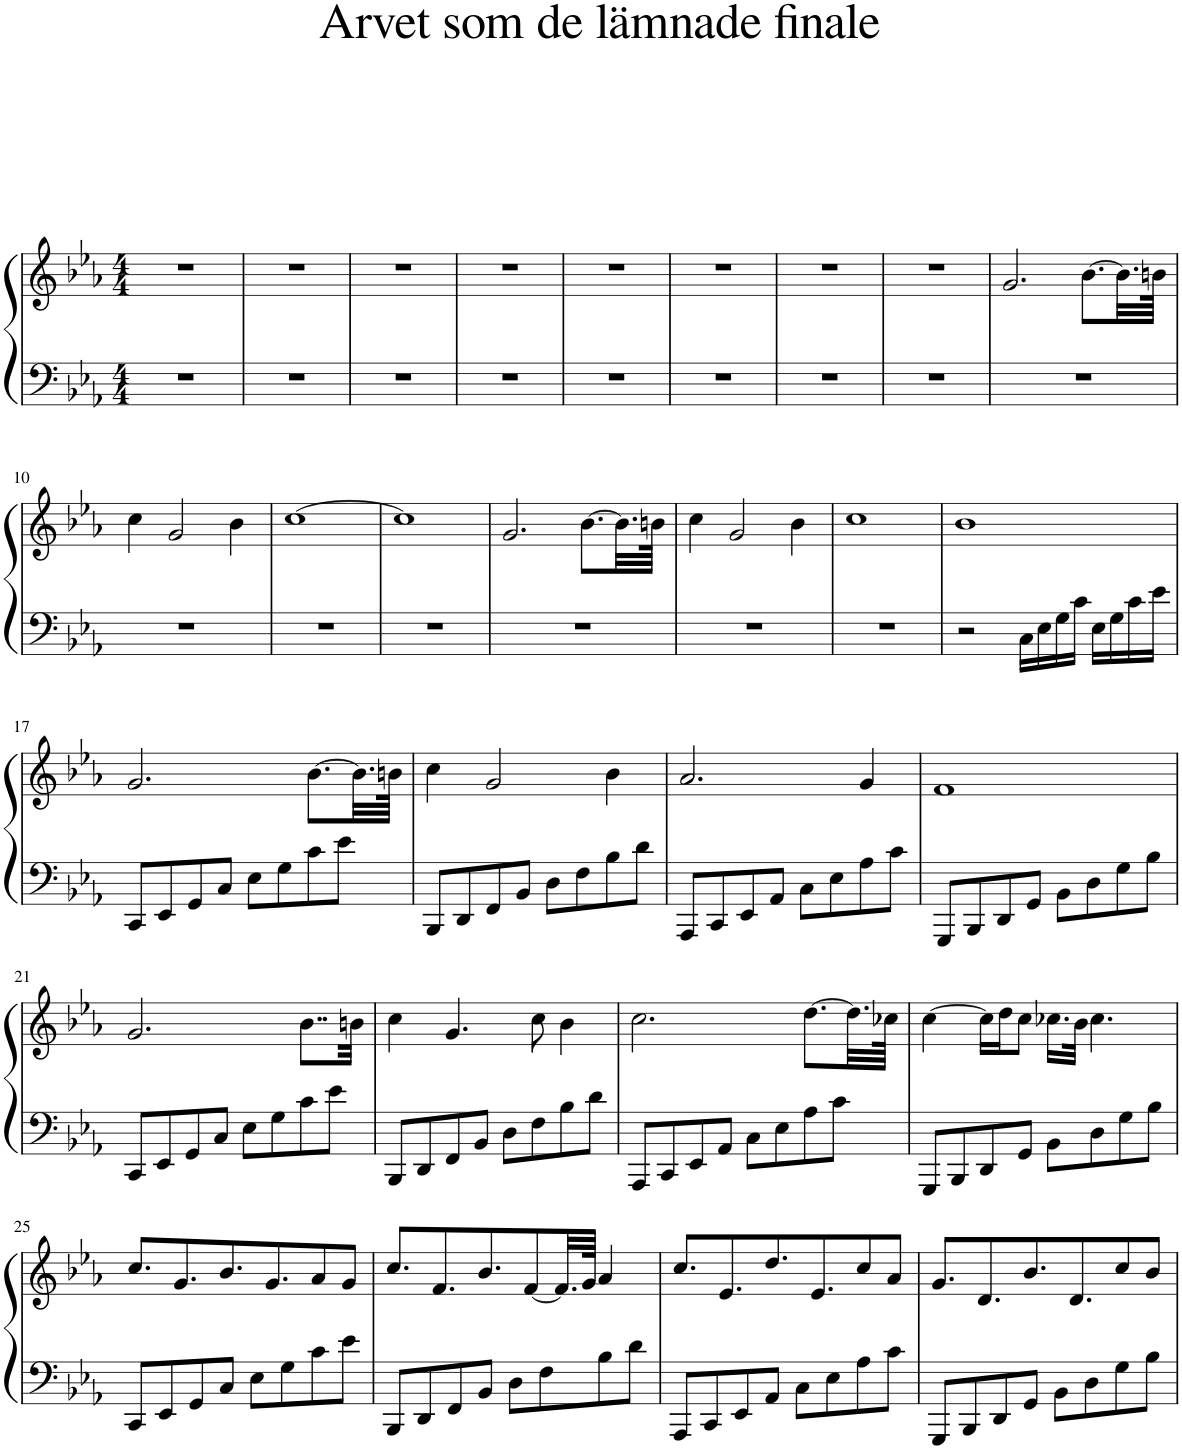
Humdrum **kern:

**kern	**kern
*part1	*part1
*staff2	*staff1
*I"Piano	*
*I'Pno.	*
*clefF4	*clefG2
*k[b-e-a-]	*k[b-e-a-]
*M4/4	*M4/4
=1	=1
1r	1r
=2	=2
1r	1r
=3	=3
1r	1r
=4	=4
1r	1r
=5	=5
1r	1r
=6	=6
1r	1r
=7	=7
1r	1r
=8	=8
1r	1r
=9	=9
1r	2.g/
.	[8.b-\L
.	32.b-\LL]
.	64bn\JJJk
!!LO:LB:g=z
=10	=10
1r	4cc\
.	2g/
.	4b-\
=11	=11
1r	[1cc
=12	=12
1r	1cc]
=13	=13
1r	2.g/
.	[8.b-\L
.	32.b-\LL]
.	64bn\JJJk
=14	=14
1r	4cc\
.	2g/
.	4b-\
=15	=15
1r	1cc
=16	=16
2r	1b-
16C\LL	.
16E-\	.
16G\	.
16c\JJ	.
16E-\LL	.
16G\	.
16c\	.
16e-\JJ	.
!!LO:LB:g=z
=17	=17
8CC/L	2.g/
8EE-/	.
8GG/	.
8C/J	.
8E-\L	.
8G\	.
8c\	[8.b-\L
8e-\J	.
.	32.b-\LL]
.	64bn\JJJk
=18	=18
8BBB-/L	4cc\
8DD/	.
8FF/	2g/
8BB-/J	.
8D\L	.
8F\	.
8B-\	4b-\
8d\J	.
=19	=19
8AAA-/L	2.a-/
8CC/	.
8EE-/	.
8AA-/J	.
8C\L	.
8E-\	.
8A-\	4g/
8c\J	.
=20	=20
8GGG/L	1f
8BBB-/	.
8DD/	.
8GG/J	.
8BB-\L	.
8D\	.
8G\	.
8B-\J	.
!!LO:LB:g=z
=21	=21
8CC/L	2.g/
8EE-/	.
8GG/	.
8C/J	.
8E-\L	.
8G\	.
8c\	8..b-\L
8e-\J	.
.	32bn\Jkk
=22	=22
8BBB-/L	4cc\
8DD/	.
8FF/	4.g/
8BB-/J	.
8D\L	.
8F\	8cc\
8B-\	4b-\
8d\J	.
=23	=23
8AAA-/L	2.cc\
8CC/	.
8EE-/	.
8AA-/J	.
8C\L	.
8E-\	.
8A-\	[8.dd\L
8c\J	.
.	32.dd\LL]
.	64cc-X\JJJk
=24	=24
8GGG/L	[4cc\
8BBB-/	.
8DD/	16cc\LL]
.	16dd\J
8GG/J	8cc\J
8BB-\L	16.cc-X\LL
.	32b-\JJk
8D\	4.cc-\
8G\	.
8B-\J	.
!!LO:LB:g=z
=25	=25
8CC/L	8.cc/L
8EE-/	.
.	8.g/
8GG/	.
8C/J	8.b-/
8E-\L	.
.	8.g/
8G\	.
8c\	8a-/
8e-\J	8g/J
=26	=26
8BBB-/L	8.cc/L
8DD/	.
.	8.f/
8FF/	.
8BB-/J	8.b-/
8D\L	.
.	[8f/
8F\	.
.	32.f/LL]
.	64g/JJJk
8B-\	4a-/
8d\J	.
=27	=27
8AAA-/L	8.cc/L
8CC/	.
.	8.e-/
8EE-/	.
8AA-/J	8.dd/
8C\L	.
.	8.e-/
8E-\	.
8A-\	8cc/
8c\J	8a-/J
=28	=28
8GGG/L	8.g/L
8BBB-/	.
.	8.d/
8DD/	.
8GG/J	8.b-/
8BB-\L	.
.	8.d/
8D\	.
8G\	8cc/
8B-\J	8b-/J
=	=
*-	*-
